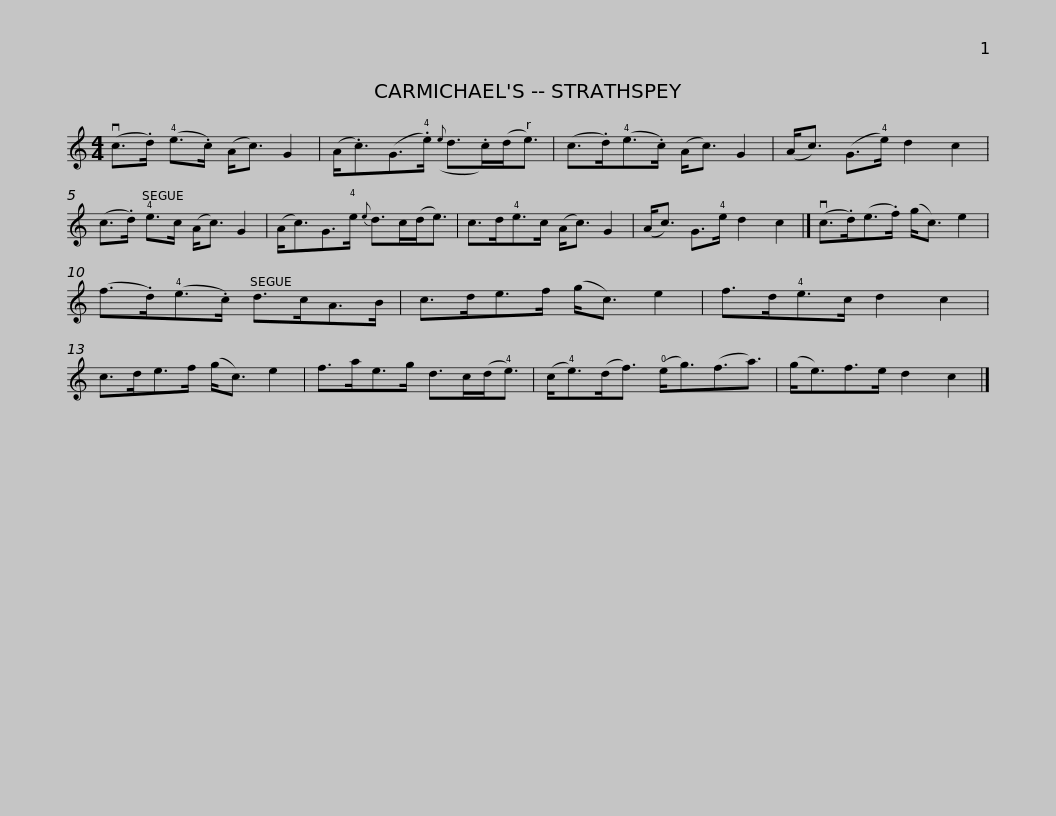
X:1
L:1/8
M:4/4
I:linebreak $
K:C
V:1 treble
V:1
 (vc>.d) (!4!e>.c) (A<c) G2 | (A<.c)(G>.!4!e)({e} d>.c)(d<e) | (c>.d)(!4!e>.c) (A<c) G2 | (A<c) (G>!4!e) d2 c2 | (c>.d) !4!e>c (A<c) G2 |$ %5
 (A<c)G>!4!e{e} d>c(d<e) | c>d!4!e>c (A<c) G2 | (A<c) G>!4!e d2 c2 |] (vc>.d)(e>.f) (g<c) e2 | (f>.d)(!4!e>.c) d>cA>B |$ %10
 c>de>f (g<c) e2 | f>d!4!e>c d2 c2 | c>de>f (g<c) e2 | f>ae>g d>c(d<!4!e) | (c<!4!e)(d<f) (!0!e<g)(f3/2a3/2) |$ %15
 (g<e)f>e d2 c2 |] %16
